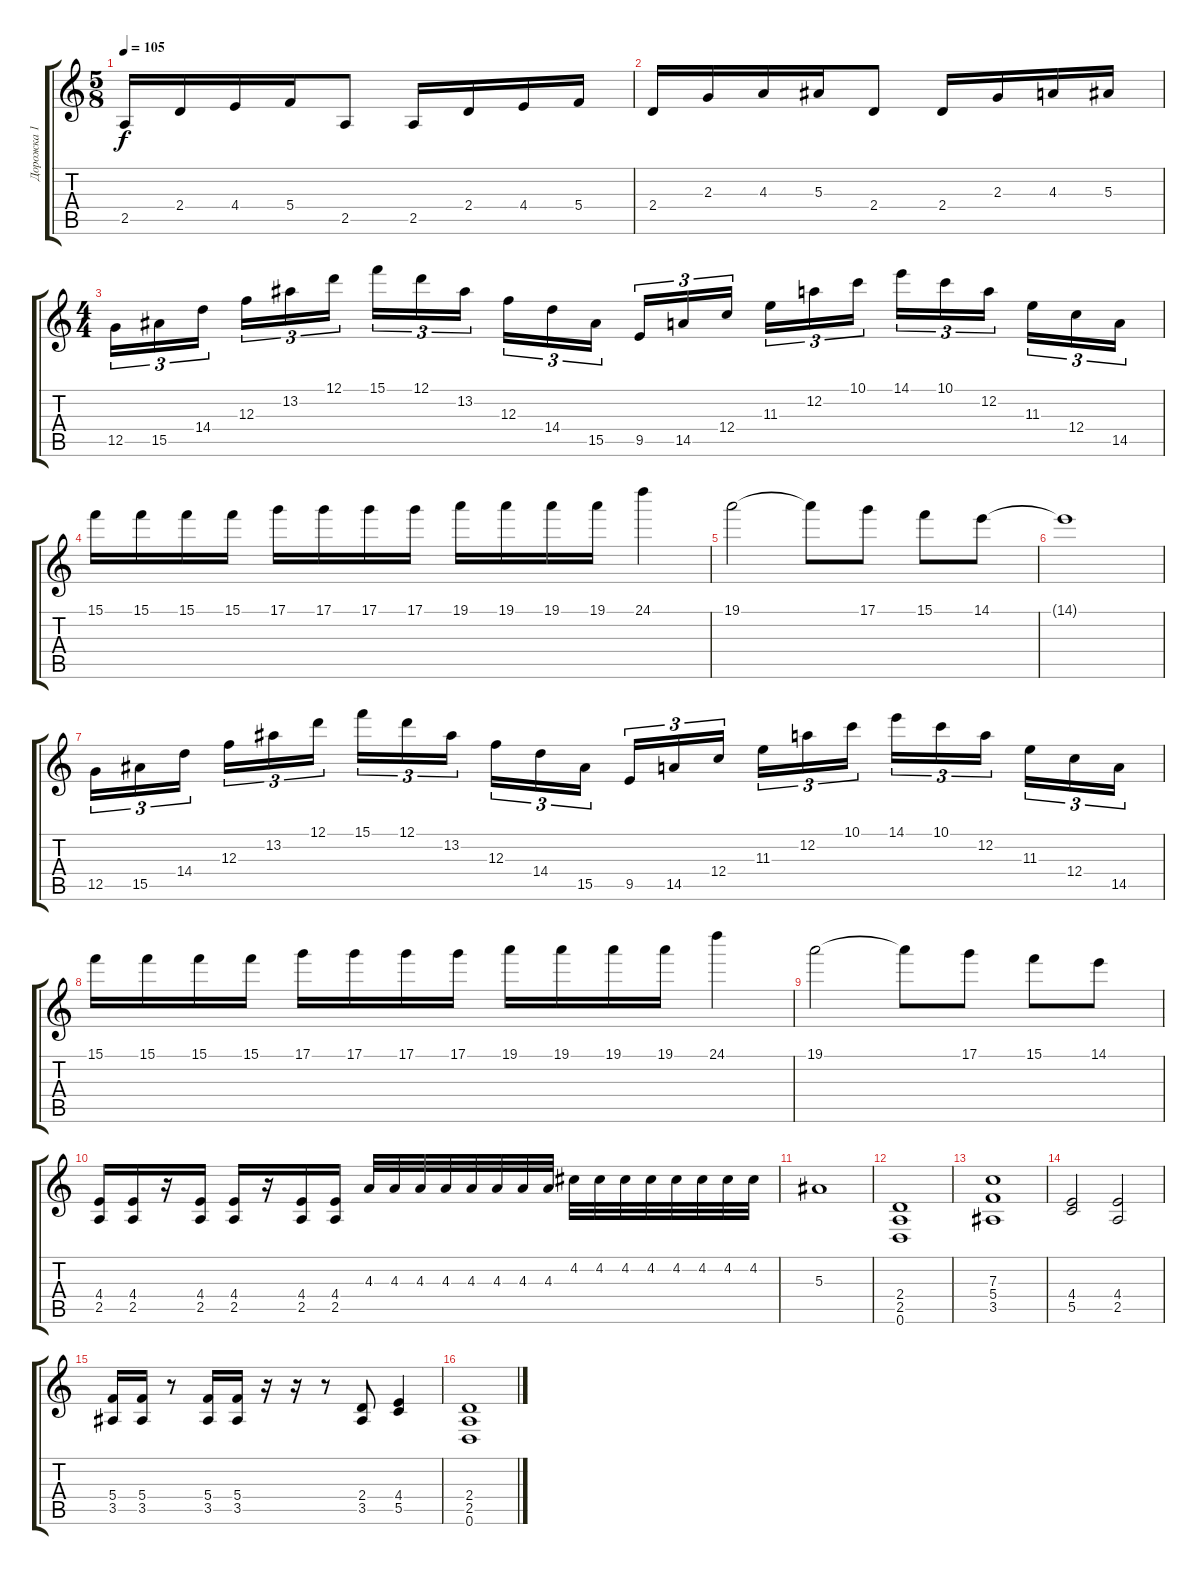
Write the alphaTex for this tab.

\track ("Дорожка 1" "Дорожка 1") {instrument distortionguitar}
\staff {score tabs}
\tuning (D4 A3 F3 C3 G2 D2) {hide}
\ts (5 8)
\tempo 105
\clef g2
\ks c
2.5.16{dy f} 2.4.16 4.4.16 5.4.16 2.5.8 2.5.16 2.4.16 4.4.16 5.4.16 |
2.4.16 2.3.16 4.3.16 5.3.16 2.4.8 2.4.16 2.3.16 4.3.16 5.3.16 |
\ts (4 4)
12.5.16{tu (3 2)} 15.5.16{tu (3 2)} 14.4.16{tu (3 2) beam splitsecondary} 12.3.16{tu (3 2)} 13.2.16{tu (3 2)} 12.1.16{tu (3 2)} 15.1.16{tu (3 2)} 12.1.16{tu (3 2)} 13.2.16{tu (3 2) beam splitsecondary} 12.3.16{tu (3 2)} 14.4.16{tu (3 2)} 15.5.16{tu (3 2)} 9.5.16{tu (3 2)} 14.5.16{tu (3 2)} 12.4.16{tu (3 2) beam splitsecondary} 11.3.16{tu (3 2)} 12.2.16{tu (3 2)} 10.1.16{tu (3 2)} 14.1.16{tu (3 2)} 10.1.16{tu (3 2)} 12.2.16{tu (3 2) beam splitsecondary} 11.3.16{tu (3 2)} 12.4.16{tu (3 2)} 14.5.16{tu (3 2)} |
15.1.16 15.1.16 15.1.16 15.1.16 17.1.16 17.1.16 17.1.16 17.1.16 19.1.16 19.1.16 19.1.16 19.1.16 24.1.4 |
19.1.2 19.1{t}.8 17.1.8 15.1.8 14.1.8 |
14.1{t}.1 |
12.5.16{tu (3 2)} 15.5.16{tu (3 2)} 14.4.16{tu (3 2) beam splitsecondary} 12.3.16{tu (3 2)} 13.2.16{tu (3 2)} 12.1.16{tu (3 2)} 15.1.16{tu (3 2)} 12.1.16{tu (3 2)} 13.2.16{tu (3 2) beam splitsecondary} 12.3.16{tu (3 2)} 14.4.16{tu (3 2)} 15.5.16{tu (3 2)} 9.5.16{tu (3 2)} 14.5.16{tu (3 2)} 12.4.16{tu (3 2) beam splitsecondary} 11.3.16{tu (3 2)} 12.2.16{tu (3 2)} 10.1.16{tu (3 2)} 14.1.16{tu (3 2)} 10.1.16{tu (3 2)} 12.2.16{tu (3 2) beam splitsecondary} 11.3.16{tu (3 2)} 12.4.16{tu (3 2)} 14.5.16{tu (3 2)} |
15.1.16 15.1.16 15.1.16 15.1.16 17.1.16 17.1.16 17.1.16 17.1.16 19.1.16 19.1.16 19.1.16 19.1.16 24.1.4 |
19.1.2 19.1{t}.8 17.1.8 15.1.8 14.1.8 |
(4.4 2.5).16 (4.4 2.5).16 r.16 (4.4 2.5).16 (4.4 2.5).16 r.16 (4.4 2.5).16 (4.4 2.5).16 4.3.32 4.3.32 4.3.32 4.3.32 4.3.32 4.3.32 4.3.32 4.3.32 4.2.32 4.2.32 4.2.32 4.2.32 4.2.32 4.2.32 4.2.32 4.2.32 |
5.3.1 |
(2.4 2.5 0.6).1 |
(7.3 5.4 3.5).1 |
(4.4 5.5).2 (4.4 2.5).2 |
(5.4 3.5).16 (5.4 3.5).16 r.8 (5.4 3.5).16 (5.4 3.5).16 r.16 r.16 r.8 (2.4 3.5).8 (4.4 5.5).4 |
(2.4 2.5 0.6).1
